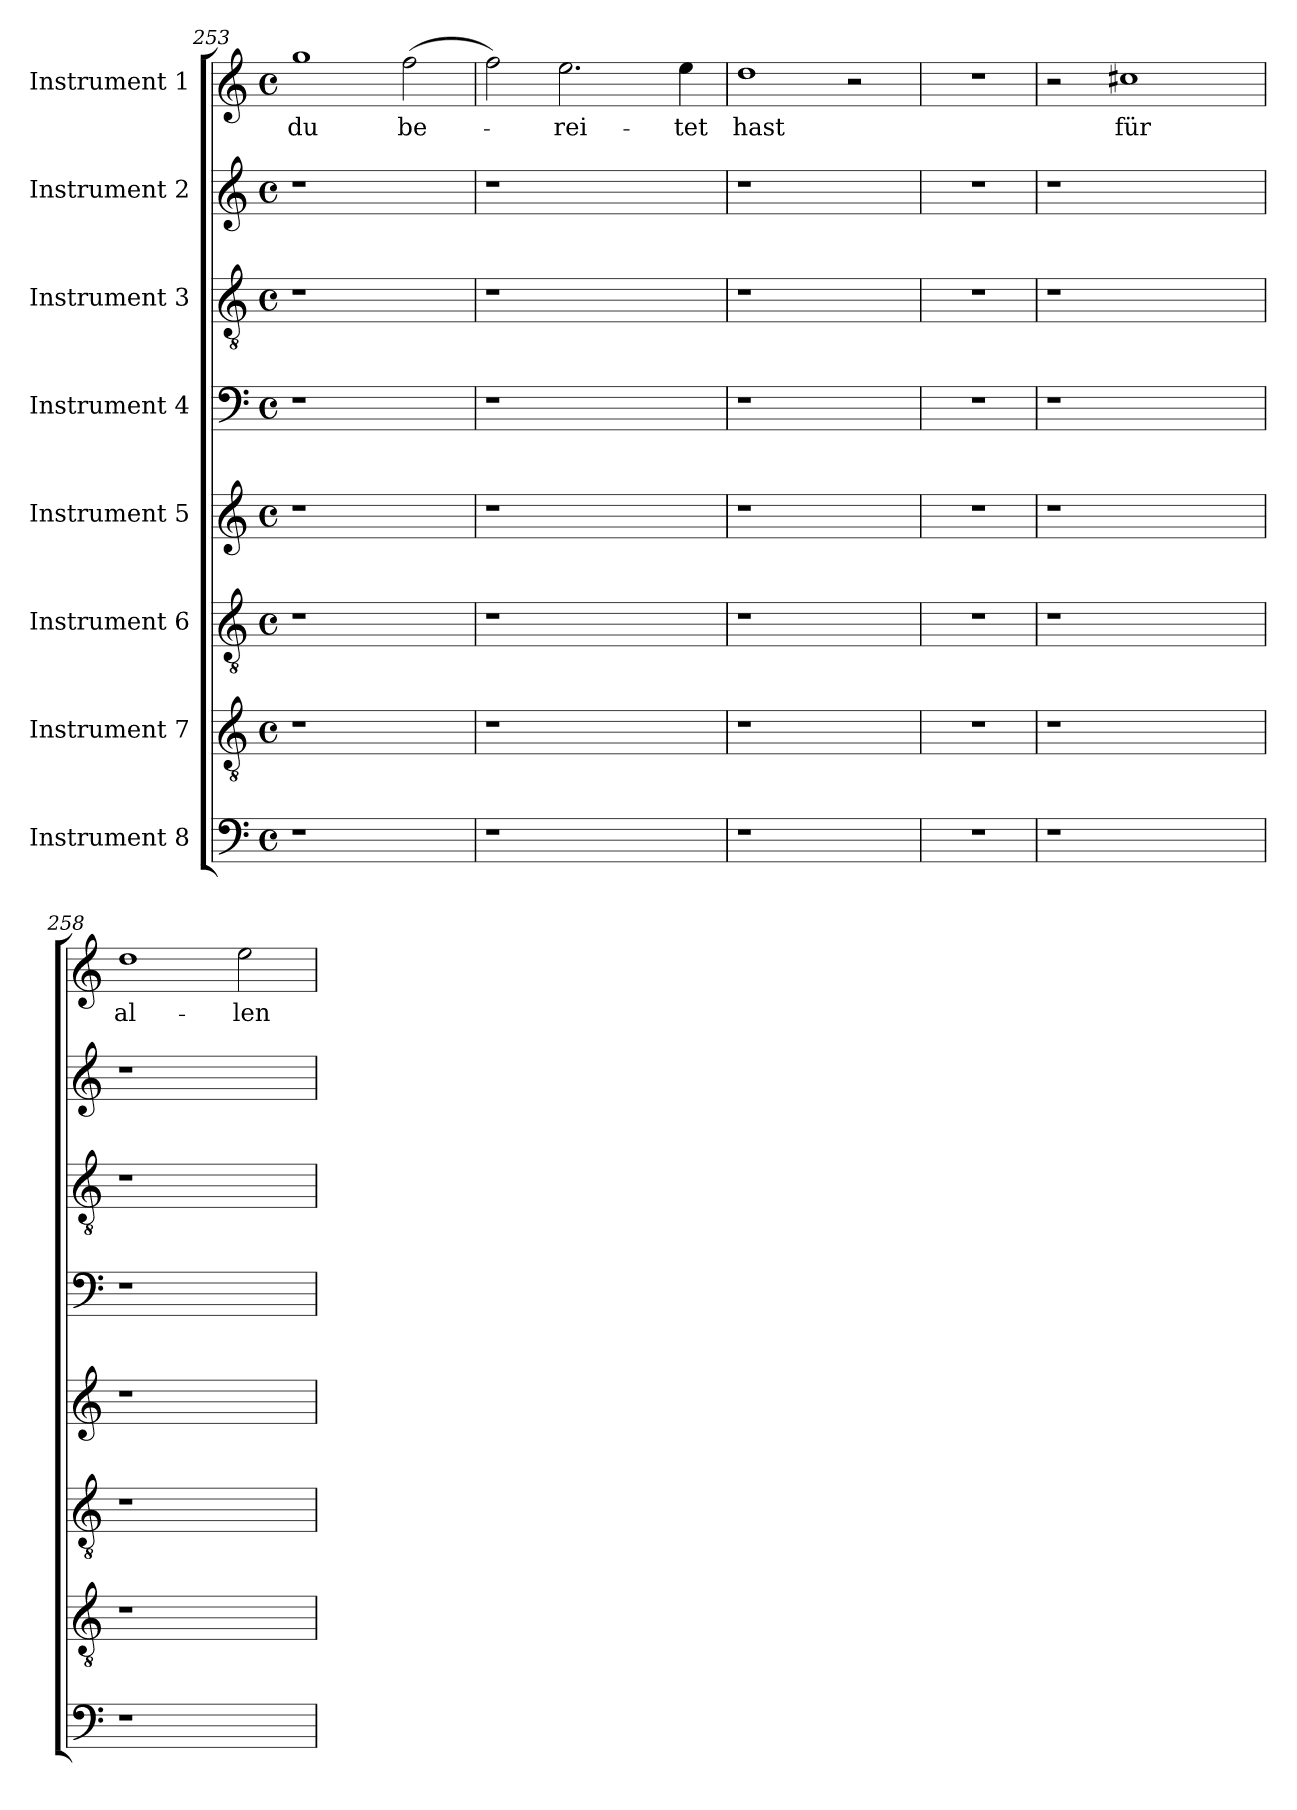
**kern	**kern	**kern	**kern	**kern	**kern	**kern	**kern	**text
*part8	*part7	*part6	*part5	*part4	*part3	*part2	*part1	*part1
*staff8	*staff7	*staff6	*staff5	*staff4	*staff3	*staff2	*staff1	*staff1
*I"Instrument 8	*I"Instrument 7	*I"Instrument 6	*I"Instrument 5	*I"Instrument 4	*I"Instrument 3	*I"Instrument 2	*I"Instrument 1	*
*clefF4	*clefGv2	*clefGv2	*clefG2	*clefF4	*clefGv2	*clefG2	*clefG2	*
*M4/4	*M4/4	*M4/4	*M4/4	*M4/4	*M4/4	*M4/4	*M4/4	*
*met(c)	*met(c)	*met(c)	*met(c)	*met(c)	*met(c)	*met(c)	*met(c)	*
=253	=253	=253	=253	=253	=253	=253	=253	=253
!	!	!	!	!	!	!	!	!LO:LY:b:cj
1r	1r	1r	1r	1r	1r	1r	1gg	du
!	!	!	!	!	!	!	!	!LO:LY:b:cj
2ryy	2ryy	2ryy	2ryy	2ryy	2ryy	2ryy	(>2ff\	be-
=254	=254	=254	=254	=254	=254	=254	=254	=254
1r	1r	1r	1r	1r	1r	1r	2ff\)	.
!	!	!	!	!	!	!	!	!LO:LY:b:cj
.	.	.	.	.	.	.	2.ee\	-rei-
2ryy	2ryy	2ryy	2ryy	2ryy	2ryy	2ryy	.	.
!	!	!	!	!	!	!	!	!LO:LY:b:cj
.	.	.	.	.	.	.	4ee\	-tet
=255	=255	=255	=255	=255	=255	=255	=255	=255
!	!	!	!	!	!	!	!	!LO:LY:b:cj
1r	1r	1r	1r	1r	1r	1r	1dd	hast
2ryy	2ryy	2ryy	2ryy	2ryy	2ryy	2ryy	2r	.
=256	=256	=256	=256	=256	=256	=256	=256	=256
1r	1r	1r	1r	1r	1r	1r	1r	.
=257	=257	=257	=257	=257	=257	=257	=257	=257
1r	1r	1r	1r	1r	1r	1r	2r	.
!	!	!	!	!	!	!	!	!LO:LY:b:cj
.	.	.	.	.	.	.	1cc#X	für
2ryy	2ryy	2ryy	2ryy	2ryy	2ryy	2ryy	.	.
!!LO:LB:g=z
=258	=258	=258	=258	=258	=258	=258	=258	=258
!	!	!	!	!	!	!	!	!LO:LY:b:cj
1r	1r	1r	1r	1r	1r	1r	1dd	al-
!	!	!	!	!	!	!	!	!LO:LY:b:cj
2ryy	2ryy	2ryy	2ryy	2ryy	2ryy	2ryy	2ee\	-len
=	=	=	=	=	=	=	=	=
*-	*-	*-	*-	*-	*-	*-	*-	*-
